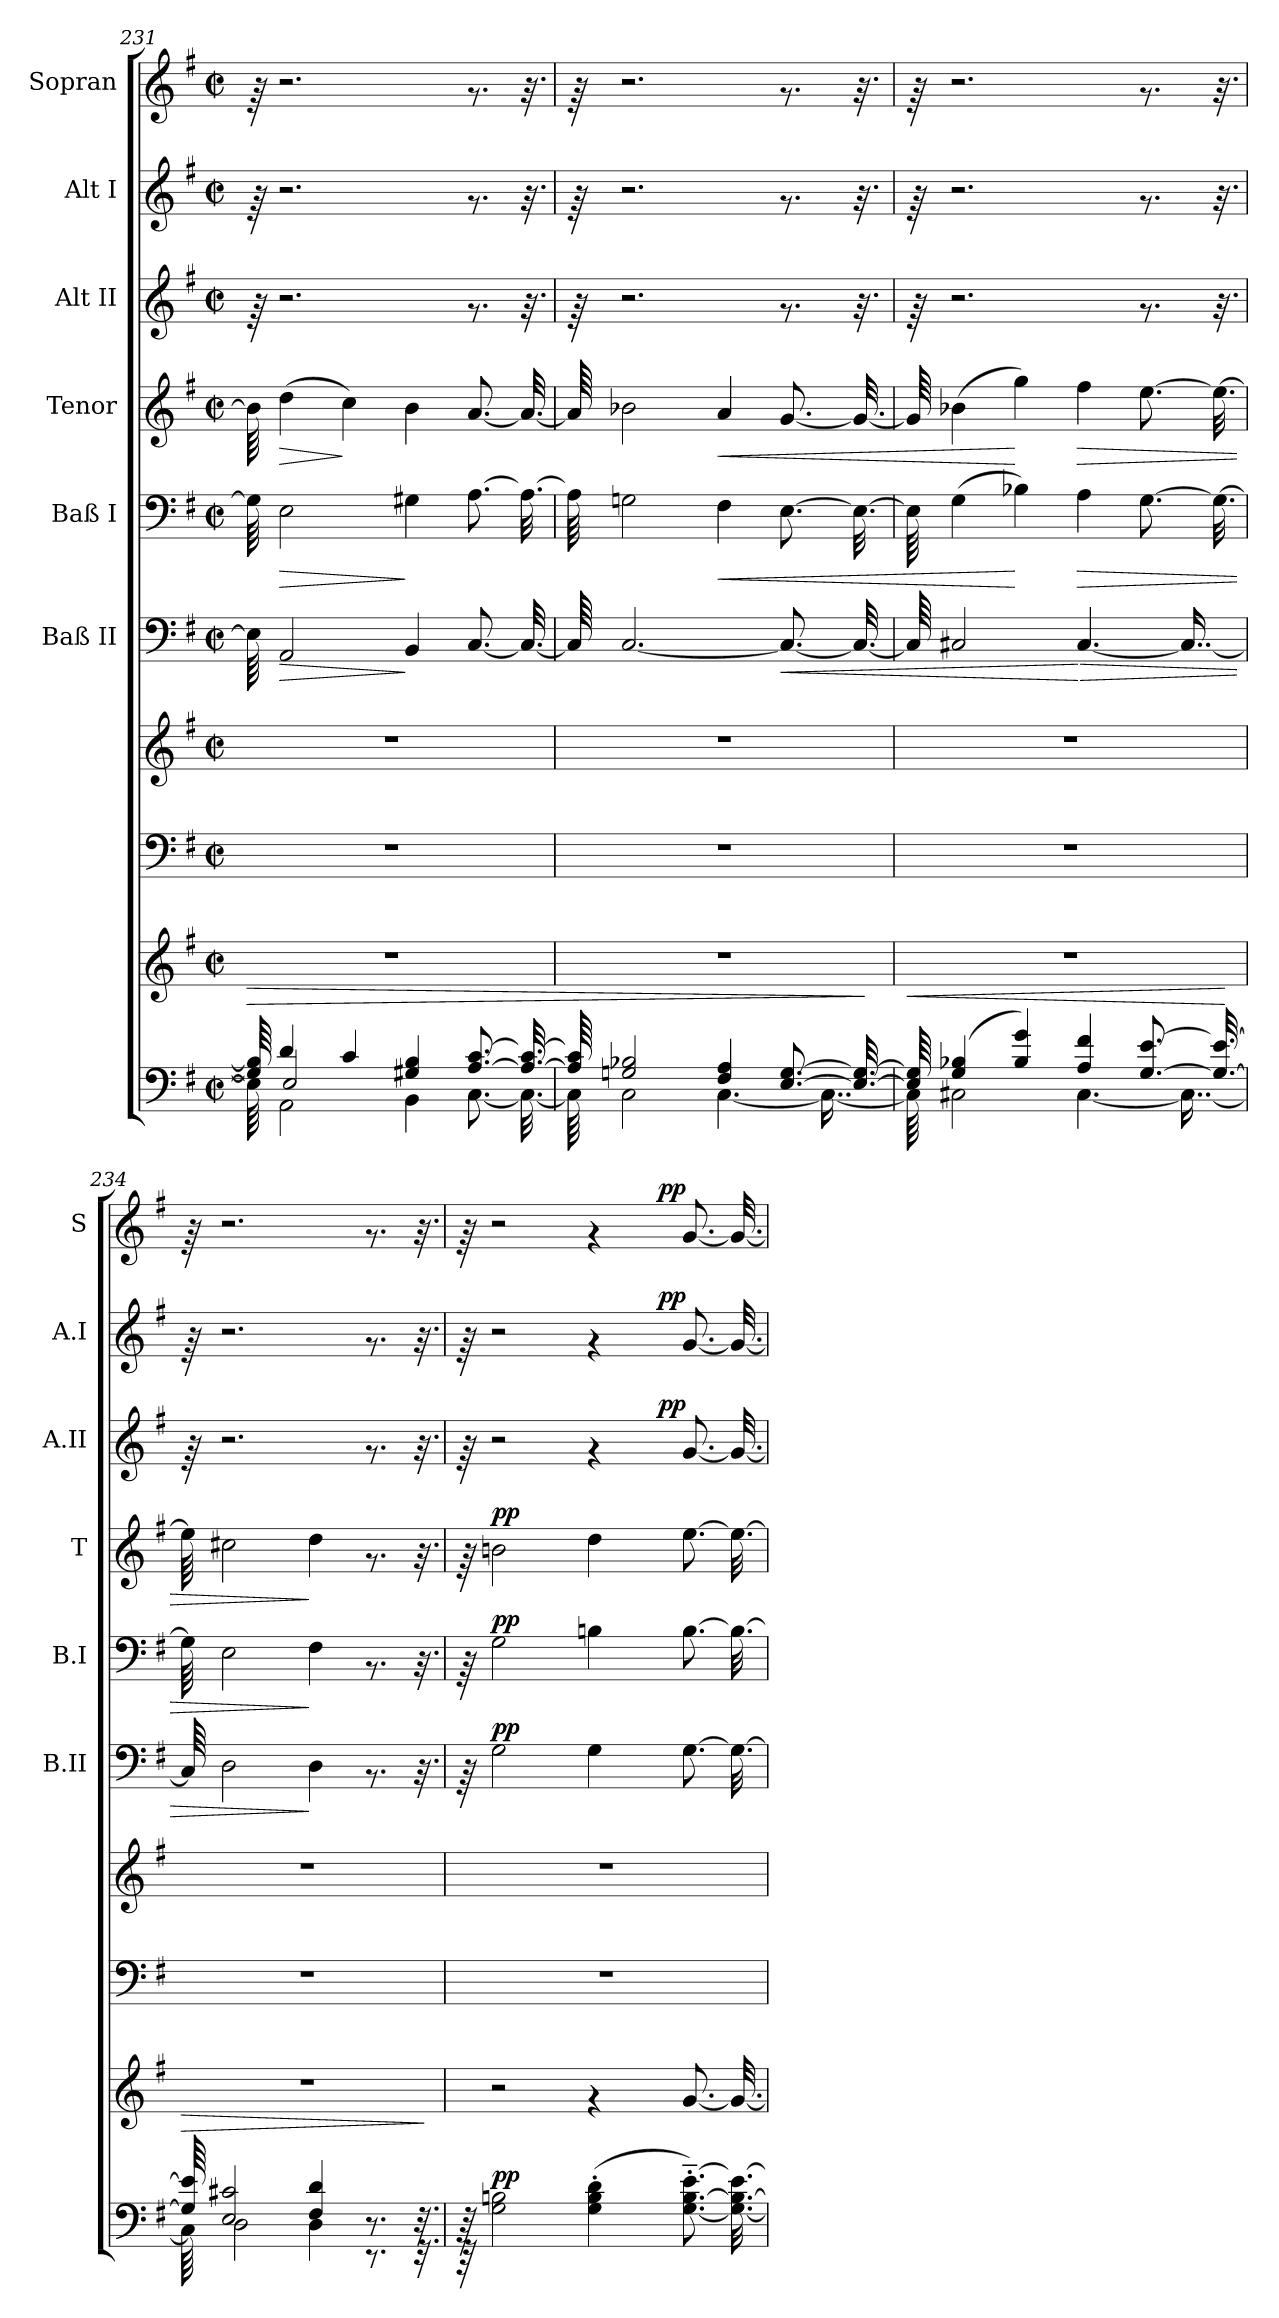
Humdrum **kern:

**kern	**dynam	**kern	**dynam	**kern	**kern	**kern	**dynam	**kern	**dynam	**kern	**dynam	**kern	**dynam	**kern	**dynam	**kern	**dynam
*part10	*part10	*part9	*part9	*part8	*part7	*part6	*part6	*part5	*part5	*part4	*part4	*part3	*part3	*part2	*part2	*part1	*part1
*staff10	*staff10	*staff9	*staff9	*staff8	*staff7	*staff6	*staff6	*staff5	*staff5	*staff4	*staff4	*staff3	*staff3	*staff2	*staff2	*staff1	*staff1
*	*	*	*	*	*	*I"Baß II	*	*I"Baß I	*	*I"Tenor	*	*I"Alt II	*	*I"Alt I	*	*I"Sopran	*
*	*	*	*	*	*	*I'B.II	*	*I'B.I	*	*I'T	*	*I'A.II	*	*I'A.I	*	*I'S	*
*clefF4	*	*clefG2	*	*clefF4	*clefG2	*clefF4	*	*clefF4	*	*clefG2	*	*clefG2	*	*clefG2	*	*clefG2	*
*k[f#]	*	*k[f#]	*	*k[f#]	*k[f#]	*k[f#]	*	*k[f#]	*	*k[f#]	*	*k[f#]	*	*k[f#]	*	*k[f#]	*
*G:	*	*G:	*	*G:	*G:	*G:	*	*G:	*	*G:	*	*G:	*	*G:	*	*G:	*
*M2/2	*	*M2/2	*	*M2/2	*M2/2	*M2/2	*	*M2/2	*	*M2/2	*	*M2/2	*	*M2/2	*	*M2/2	*
*met(c|)	*	*met(c|)	*	*met(c|)	*met(c|)	*met(c|)	*	*met(c|)	*	*met(c|)	*	*met(c|)	*	*met(c|)	*	*met(c|)	*
=231	=231	=231	=231	=231	=231	=231	=231	=231	=231	=231	=231	=231	=231	=231	=231	=231	=231
*^	*	*	*	*	*	*	*	*	*	*	*	*	*	*	*	*	*
*	*^	*	*	*	*	*	*	*	*	*	*	*	*	*	*	*	*	*
!	!	!	!	!	!LO:HP:b	!	!	!	!	!	!	!	!	!	!	!	!	!	!
64G#/] 64B/]	64E\]	64ryy	.	1r	>	1r	1r	64E\]	.	64G#\]	.	64b\]	.	64rf	.	64rf	.	64rf	.
!	!	!	!	!	!	!	!	!	!LO:HP:b	!	!LO:HP:b	!	!LO:HP:b	!	!	!	!	!	!
4d/	2AA\	2E/	.	.	.	.	.	2AA/	>	2E\	>	(>4dd\	>	2.r	.	2.r	.	2.r	.
4c/	.	.	.	.	.	.	.	.	.	.	.	4cc\)	]	.	.	.	.	.	.
4G#X/ 4B/	4BB\	4ryy	.	.	.	.	.	4BB/	]	4G#X\	]	4b\	.	.	.	.	.	.	.
[<8.A/ [<8.c/	[>8.C\	8...ryy	.	.	.	.	.	[<8.C/	.	[>8.A\	.	[<8.a/	.	8.rf	.	8.rf	.	8.rf	.
32.A/_ 32.c/_	32.C\_	.	.	.	.	.	.	32.C/_	.	32.A\_	.	32.a/_	.	32.rf	.	32.rf	.	32.rf	.
*	*v	*v	*	*	*	*	*	*	*	*	*	*	*	*	*	*	*	*	*
!!LO:PB:g=z
=232!	=232!	=232!	=232!	=232!	=232!	=232!	=232!	=232!	=232!	=232!	=232!	=232!	=232!	=232!	=232!	=232!	=232!	=232!
64A/] 64c/]	64C\]	.	1r	.	1r	1r	64C/]	.	64A\]	.	64a/]	.	64rf	.	64rf	.	64rf	.
2Gn/ 2B-X/	2C\	.	.	.	.	.	[<2.C/	.	2Gn\	.	2b-X\	.	2.r	.	2.r	.	2.r	.
!	!	!	!	!	!	!	!	!	!	!LO:HP:b	!	!LO:HP:b	!	!	!	!	!	!
4F#/ 4A/	[>4.C\	.	.	.	.	.	.	.	4F#\	<	4a/	<	.	.	.	.	.	.
!	!	!	!	!	!	!	!	!LO:HP:b	!	!	!	!	!	!	!	!	!	!
[<8.E/ [<8.G/	.	.	.	.	.	.	8.C/_	<	[>8.E\	.	[<8.g/	.	8.rf	.	8.rf	.	8.rf	.
.	16..C\_	.	.	.	.	.	.	.	.	.	.	.	.	.	.	.	.	.
32.E/_ 32.G/_	.	.	.	.	.	.	32.C/_	.	32.E\_	.	32.g/_	.	32.rf	.	32.rf	.	32.rf	.
*v	*v	*	*	*	*	*	*	*	*	*	*	*	*	*	*	*	*	*
.	.	.	]	.	.	.	.	.	.	.	.	.	.	.	.	.	.
=233!	=233!	=233!	=233!	=233!	=233!	=233!	=233!	=233!	=233!	=233!	=233!	=233!	=233!	=233!	=233!	=233!	=233!
*^	*	*	*	*	*	*	*	*	*	*	*	*	*	*	*	*	*
!	!	!	!	!LO:HP:b	!	!	!	!	!	!	!	!	!	!	!	!	!	!
64E/] 64G/]	64C\]	.	1r	<	1r	1r	64C/]	.	64E\]	.	64g/]	.	64rf	.	64rf	.	64rf	.
(>4G/ 4B-X/	2C#X\	.	.	.	.	.	2C#X/	.	(>4G\	.	(>4b-X\	.	2.r	.	2.r	.	2.r	.
4B-/ 4g/)	.	.	.	.	.	.	.	.	4B-X\)	[	4gg\)	[	.	.	.	.	.	.
!	!	!	!	!	!	!	!	!LO:HP:n=1:b	!	!LO:HP:b	!	!LO:HP:b	!	!	!	!	!	!
4A/ 4f#/	[>4.C#\	.	.	.	.	.	[<4.C#/	[ >	4A\	>	4ff#\	>	.	.	.	.	.	.
[<8.G/ [<8.e/	.	.	.	.	.	.	.	.	[>8.G\	.	[>8.ee\	.	8.rf	.	8.rf	.	8.rf	.
.	16..C#\_	.	.	.	.	.	16..C#/_	.	.	.	.	.	.	.	.	.	.	.
32.G/_ 32.e/_	.	.	.	.	.	.	.	.	32.G\_	.	32.ee\_	.	32.rf	.	32.rf	.	32.rf	.
*v	*v	*	*	*	*	*	*	*	*	*	*	*	*	*	*	*	*	*
.	.	.	[	.	.	.	.	.	.	.	.	.	.	.	.	.	.
=234!	=234!	=234!	=234!	=234!	=234!	=234!	=234!	=234!	=234!	=234!	=234!	=234!	=234!	=234!	=234!	=234!	=234!
*^	*	*	*	*	*	*	*	*	*	*	*	*	*	*	*	*	*
!	!	!	!	!LO:HP:b	!	!	!	!	!	!	!	!	!	!	!	!	!	!
64G/] 64e/]	64C#\]	.	1r	>	1r	1r	64C#/]	.	64G\]	.	64ee\]	.	64rf	.	64rf	.	64rf	.
2E/ 2c#X/	2D\	.	.	.	.	.	2D\	.	2E\	.	2cc#X\	.	2.r	.	2.r	.	2.r	.
4F#/ 4d/	4D\	.	.	.	.	.	4D\	]	4F#\	]	4dd\	]	.	.	.	.	.	.
8.rC	8.rEE	.	.	.	.	.	8.rAA	.	8.rAA	.	8.rf	.	8.rf	.	8.rf	.	8.rf	.
32.rC	32.rEE	.	.	.	.	.	32.rAA	.	32.rAA	.	32.rf	.	32.rf	.	32.rf	.	32.rf	.
*v	*v	*	*	*	*	*	*	*	*	*	*	*	*	*	*	*	*	*
.	.	.	]	.	.	.	.	.	.	.	.	.	.	.	.	.	.
=235!	=235!	=235!	=235!	=235!	=235!	=235!	=235!	=235!	=235!	=235!	=235!	=235!	=235!	=235!	=235!	=235!	=235!
*^	*	*	*	*	*	*	*	*	*	*	*	*^	*	*^	*	*^	*
64rC	64rEE	.	64ryy	.	1r	1r	64rAA	.	64rAA	.	64rf	.	64rf	2ryy	.	64rf	2ryy	.	64rf	2ryy	.
!	!	!LO:DY:a	!	!	!	!	!	!LO:DY:a	!	!LO:DY:a	!	!LO:DY:a	!	!	!	!	!	!	!	!	!
2G\ 2Bn\	2ryy	pp	2r	.	.	.	2G\	pp	2G\	pp	2bn\	pp	2r	.	.	2r	.	.	2r	.	.
.	.	.	.	.	.	.	.	.	.	.	.	.	.	8ryy	.	.	8ryy	.	.	8ryy	.
(>4G\'< 4B\'< 4d\'<	4ryy	.	4rf	.	.	.	4G\	.	4Bn\	.	4dd\	.	4rf	.	.	4rf	.	.	4rf	.	.
.	.	.	.	.	.	.	.	.	.	.	.	.	.	16ryy	.	.	16ryy	.	.	16ryy	.
.	.	.	.	.	.	.	.	.	.	.	.	.	.	64ryy	.	.	64ryy	.	.	64ryy	.
!	!	!	!	!	!	!	!	!	!	!	!	!	!	!	!LO:DY:a	!	!	!LO:DY:a	!	!	!LO:DY:a
.	.	.	.	.	.	.	.	.	.	.	.	.	.	4ryy	pp	.	4ryy	pp	.	4ryy	pp
[>8.G\'<~< [>8.B\'<~< [>8.e\'<~<)	8...ryy	.	[<8.g/	.	.	.	[>8.G\	.	[>8.B\	.	[>8.ee\	.	[<8.g/	.	.	[<8.g/	.	.	[<8.g/	.	.
32.G\_ 32.B\_ 32.e\_	.	.	32.g/_	.	.	.	32.G\_	.	32.B\_	.	32.ee\_	.	32.g/_	32.ryy	.	32.g/_	32.ryy	.	32.g/_	32.ryy	.
*	*	*	*	*	*	*	*	*	*	*	*	*	*v	*v	*	*	*	*	*v	*v	*
*v	*v	*	*	*	*	*	*	*	*	*	*	*	*	*	*v	*v	*	*	*
=!	=!	=!	=!	=!	=!	=!	=!	=!	=!	=!	=!	=!	=!	=!	=!	=!	=!
*-	*-	*-	*-	*-	*-	*-	*-	*-	*-	*-	*-	*-	*-	*-	*-	*-	*-
